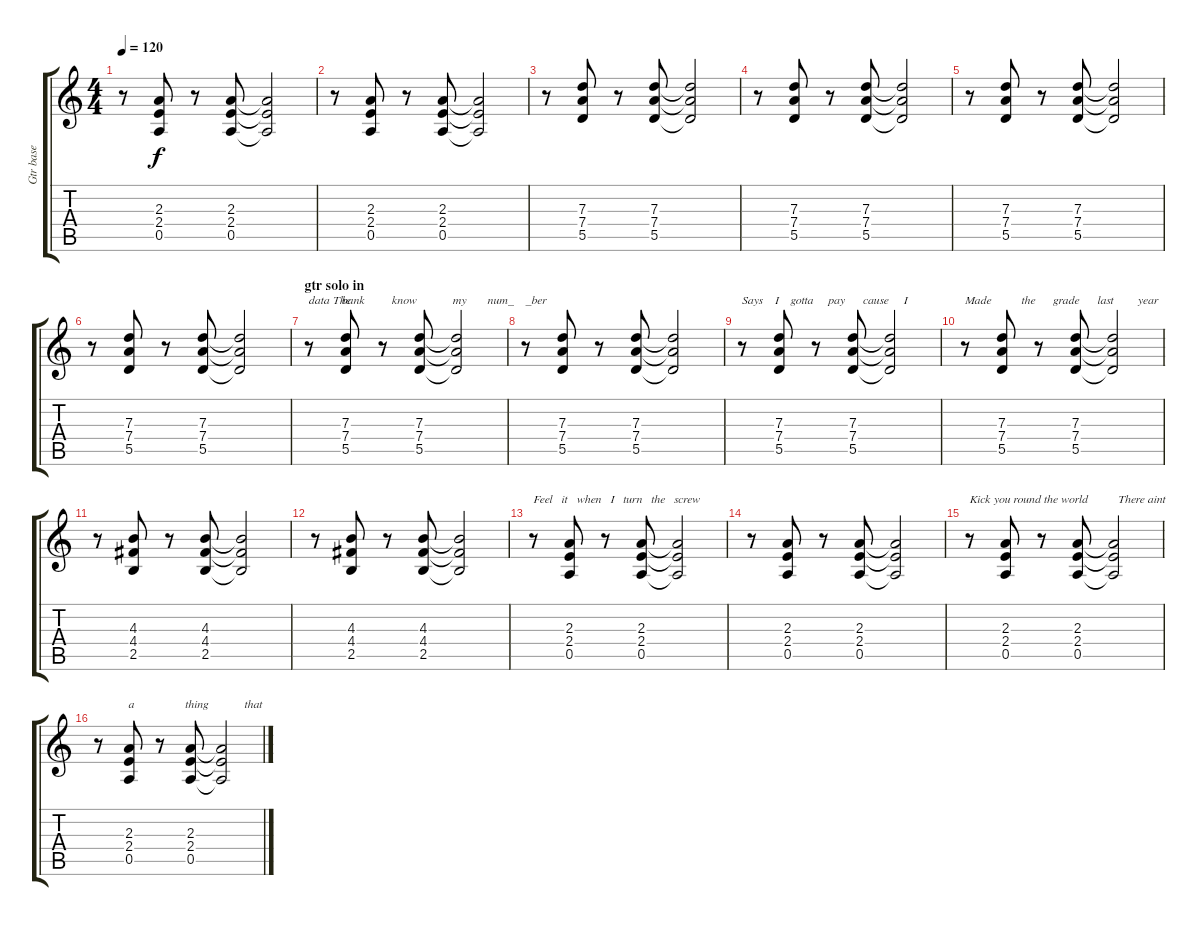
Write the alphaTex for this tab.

\track ("Gtr base" "Gtr base") {instrument distortionguitar}
\staff {score tabs}
\tuning (E4 B3 G3 D3 A2 E2) {hide}
\ts (4 4)
\tempo 120
\clef g2
\ks c
r.8{dy f} (2.3 2.4 0.5).8 r.8 (2.3 2.4 0.5).8 (2.3{t} 2.4{t} 0.5{t}).2 |
r.8 (2.3 2.4 0.5).8 r.8 (2.3 2.4 0.5).8 (2.3{t} 2.4{t} 0.5{t}).2 |
r.8 (7.3 7.4 5.5).8 r.8 (7.3 7.4 5.5).8 (7.3{t} 7.4{t} 5.5{t}).2 |
r.8 (7.3 7.4 5.5).8 r.8 (7.3 7.4 5.5).8 (7.3{t} 7.4{t} 5.5{t}).2 |
r.8 (7.3 7.4 5.5).8 r.8 (7.3 7.4 5.5).8 (7.3{t} 7.4{t} 5.5{t}).2 |
r.8 (7.3 7.4 5.5).8 r.8 (7.3 7.4 5.5).8 (7.3{t} 7.4{t} 5.5{t}).2{txt "                               The "} |
\section ("" "gtr solo in")
r.8{txt "data    bank         know            my       num_"} (7.3 7.4 5.5).8 r.8 (7.3 7.4 5.5).8 (7.3{t} 7.4{t} 5.5{t}).2 |
r.8{txt "_ber"} (7.3 7.4 5.5).8 r.8 (7.3 7.4 5.5).8 (7.3{t} 7.4{t} 5.5{t}).2 |
r.8{txt "Says    I    gotta     pay      cause     I"} (7.3 7.4 5.5).8 r.8 (7.3 7.4 5.5).8 (7.3{t} 7.4{t} 5.5{t}).2 |
r.8{txt "Made          the      grade      last        year"} (7.3 7.4 5.5).8 r.8 (7.3 7.4 5.5).8 (7.3{t} 7.4{t} 5.5{t}).2 |
r.8 (4.3 4.4 2.5).8 r.8 (4.3 4.4 2.5).8 (4.3{t} 4.4{t} 2.5{t}).2 |
r.8 (4.3 4.4 2.5).8 r.8 (4.3 4.4 2.5).8 (4.3{t} 4.4{t} 2.5{t}).2 |
r.8{txt "Feel   it   when   I   turn   the   screw"} (2.3 2.4 0.5).8 r.8 (2.3 2.4 0.5).8 (2.3{t} 2.4{t} 0.5{t}).2 |
r.8 (2.3 2.4 0.5).8 r.8 (2.3 2.4 0.5).8 (2.3{t} 2.4{t} 0.5{t}).2 |
r.8{txt "Kick you round the world          There aint"} (2.3 2.4 0.5).8 r.8 (2.3 2.4 0.5).8 (2.3{t} 2.4{t} 0.5{t}).2 |
r.8{txt "          a                 thing            that"} (2.3 2.4 0.5).8 r.8 (2.3 2.4 0.5).8 (2.3{t} 2.4{t} 0.5{t}).2
